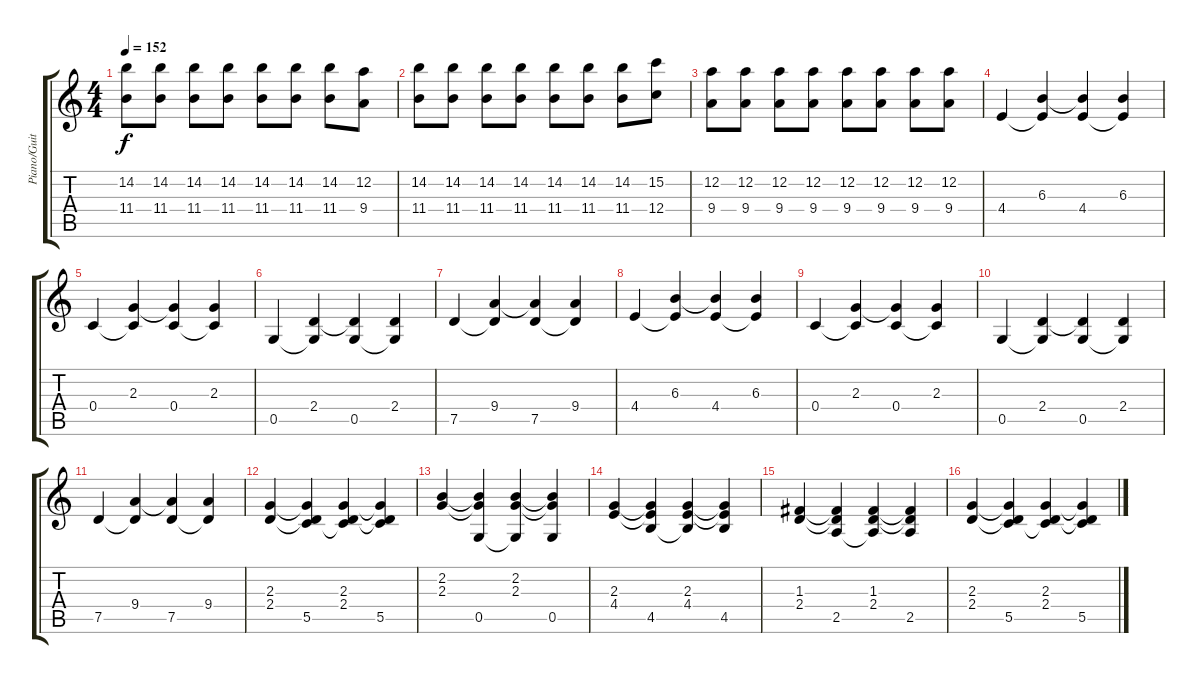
\track ("Piano/Guitar 2" "Piano/Guit") {instrument distortionguitar}
\staff {score tabs}
\tuning (D4 A3 F3 C3 G2 C2) {hide}
\ts (4 4)
\tempo 152
\clef g2
\ks c
(14.2 11.4).8{dy f} (14.2 11.4).8 (14.2 11.4).8 (14.2 11.4).8 (14.2 11.4).8 (14.2 11.4).8 (14.2 11.4).8 (12.2 9.4).8 |
(14.2 11.4).8 (14.2 11.4).8 (14.2 11.4).8 (14.2 11.4).8 (14.2 11.4).8 (14.2 11.4).8 (14.2 11.4).8 (15.2 12.4).8 |
(12.2 9.4).8 (12.2 9.4).8 (12.2 9.4).8 (12.2 9.4).8 (12.2 9.4).8 (12.2 9.4).8 (12.2 9.4).8 (12.2 9.4).8 |
4.4.4{instrument acousticgrandpiano} (6.3 4.4{t}).4 (6.3{t} 4.4).4 (6.3 4.4{t}).4 |
0.4.4 (2.3 0.4{t}).4 (2.3{t} 0.4).4 (2.3 0.4{t}).4 |
0.5.4 (2.4 0.5{t}).4 (2.4{t} 0.5).4 (2.4 0.5{t}).4 |
7.5.4 (9.4 7.5{t}).4 (9.4{t} 7.5).4 (9.4 7.5{t}).4 |
4.4.4 (6.3 4.4{t}).4 (6.3{t} 4.4).4 (6.3 4.4{t}).4 |
0.4.4 (2.3 0.4{t}).4 (2.3{t} 0.4).4 (2.3 0.4{t}).4 |
0.5.4 (2.4 0.5{t}).4 (2.4{t} 0.5).4 (2.4 0.5{t}).4 |
7.5.4 (9.4 7.5{t}).4 (9.4{t} 7.5).4 (9.4 7.5{t}).4 |
(2.3 2.4).4 (2.3{t} 2.4{t} 5.5).4 (2.3 2.4 5.5{t}).4 (2.3{t} 2.4{t} 5.5).4 |
(2.2 2.3).4 (2.2{t} 2.3{t} 0.5).4 (2.2 2.3 0.5{t}).4 (2.2{t} 2.3{t} 0.5).4 |
(2.3 4.4).4 (2.3{t} 4.4{t} 4.5).4 (2.3 4.4 4.5{t}).4 (2.3{t} 4.4{t} 4.5).4 |
(1.3 2.4).4 (1.3{t} 2.4{t} 2.5).4 (1.3 2.4 2.5{t}).4 (1.3{t} 2.4{t} 2.5).4 |
(2.3 2.4).4 (2.3{t} 2.4{t} 5.5).4 (2.3 2.4 5.5{t}).4 (2.3{t} 2.4{t} 5.5).4
